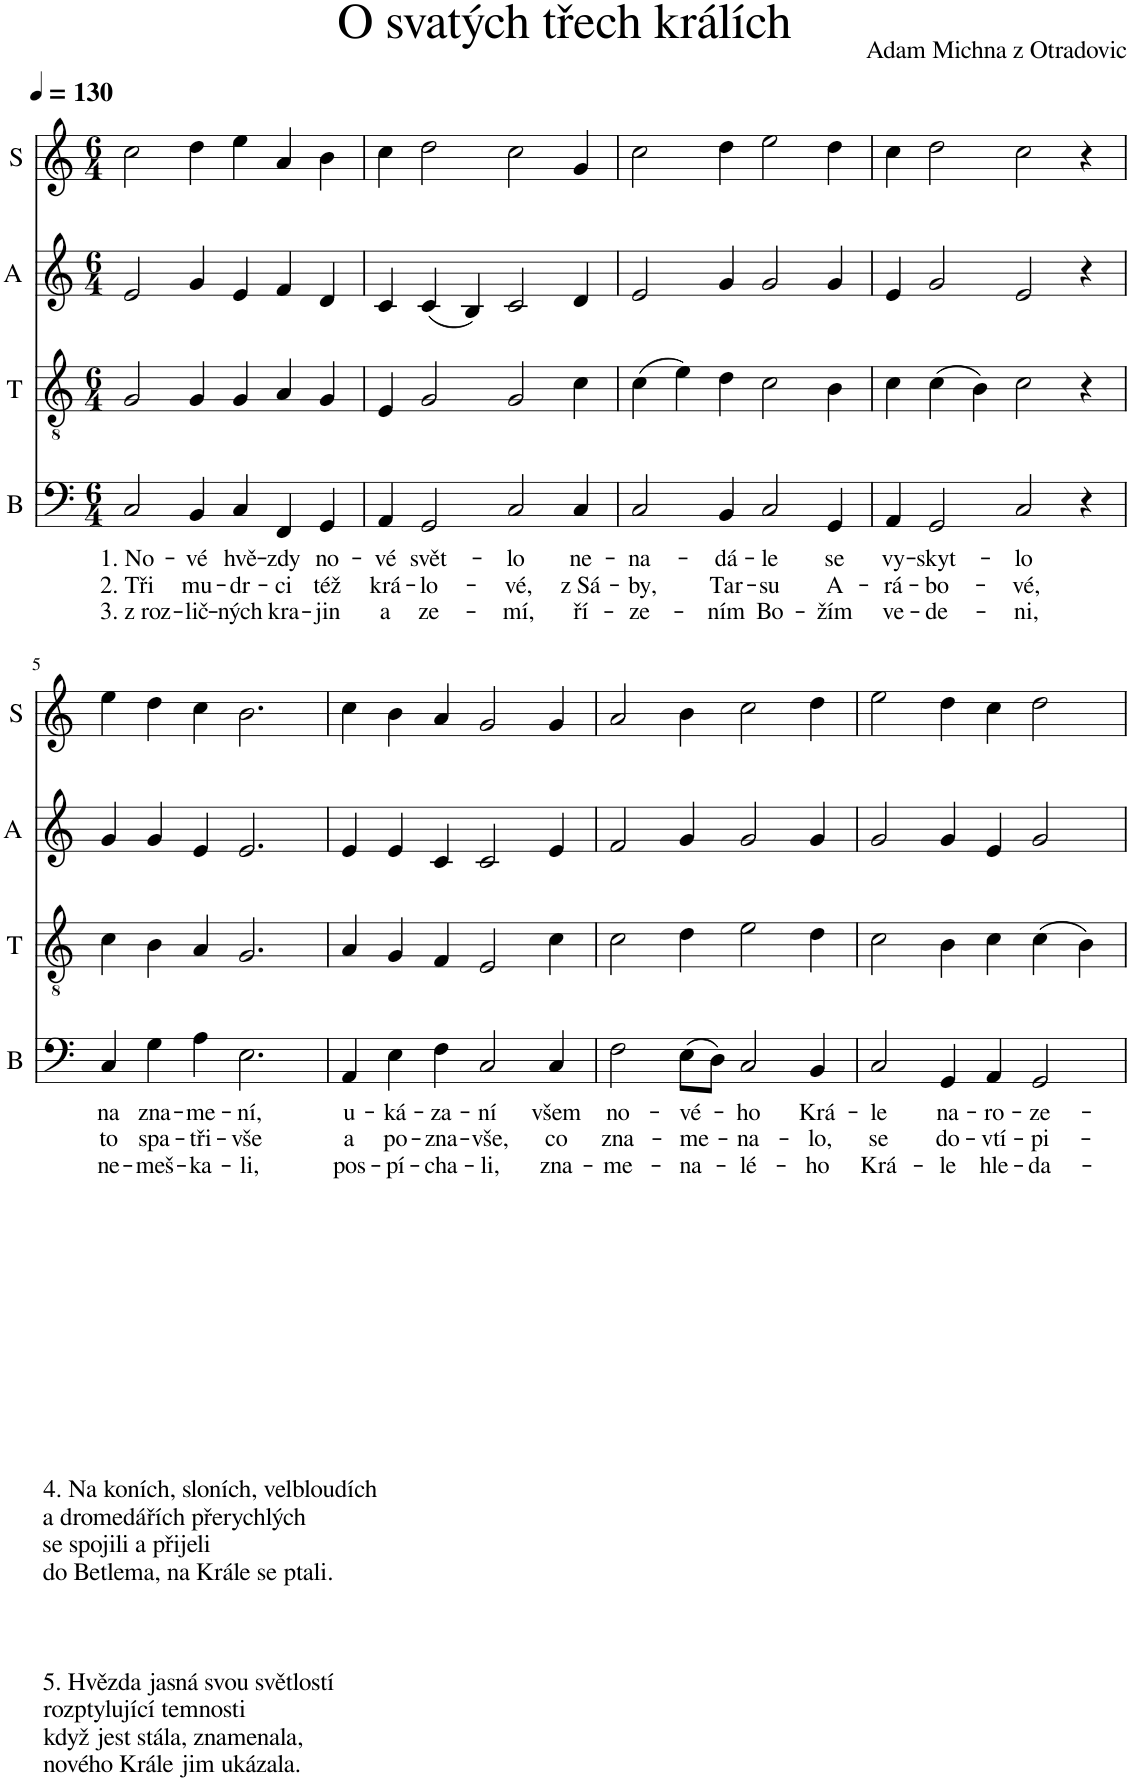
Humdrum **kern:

**kern	**text	**text	**text	**kern	**kern	**kern
*part4	*part4	*part4	*part4	*part3	*part2	*part1
*staff4	*staff4	*staff4	*staff4	*staff3	*staff2	*staff1
*I"B	*	*	*	*I"T	*I"A	*I"S
*I'B	*	*	*	*I'T	*I'A	*I'S
*clefF4	*	*	*	*clefGv2	*clefG2	*clefG2
*k[]	*	*	*	*k[]	*k[]	*k[]
*M6/4	*	*	*	*M6/4	*M6/4	*M6/4
*MM130	*	*	*	*MM130	*MM130	*MM130
=1	=1	=1	=1	=1	=1	=1
!	!LO:LY:b	!LO:LY:b	!LO:LY:b	!	!	!
2C/	1. No-	2. Tři	3. z roz-	2G/	2e/	2cc\
!	!LO:LY:b	!LO:LY:b	!LO:LY:b	!	!	!
4BB/	-vé	mu-	-lič-	4G/	4g/	4dd\
!	!LO:LY:b	!LO:LY:b	!LO:LY:b	!	!	!
4C/	hvě-	-dr-	-ných	4G/	4e/	4ee\
!	!LO:LY:b	!LO:LY:b	!LO:LY:b	!	!	!
4FF/	-zdy	-ci	kra-	4A/	4f/	4a/
!	!LO:LY:b	!LO:LY:b	!LO:LY:b	!	!	!
4GG/	no-	též	-jin	4G/	4d/	4b\
=2	=2	=2	=2	=2	=2	=2
!	!LO:LY:b	!LO:LY:b	!LO:LY:b	!	!	!
4AA/	-vé	krá-	a	4E/	4c/	4cc\
!	!LO:LY:b	!LO:LY:b	!LO:LY:b	!	!	!
2GG/	svět-	-lo-	ze-	2G/	(4c/	2dd\
.	.	.	.	.	4B/)	.
!	!LO:LY:b	!LO:LY:b	!LO:LY:b	!	!	!
2C/	-lo	-vé,	-mí,	2G/	2c/	2cc\
!	!LO:LY:b	!LO:LY:b	!LO:LY:b	!	!	!
4C/	ne-	z Sá-	ří-	4c\	4d/	4g/
=3	=3	=3	=3	=3	=3	=3
!	!LO:LY:b	!LO:LY:b	!LO:LY:b	!	!	!
2C/	-na-	-by,	-ze-	(4c\	2e/	2cc\
.	.	.	.	4e\)	.	.
!	!LO:LY:b	!LO:LY:b	!LO:LY:b	!	!	!
4BB/	-dá-	Tar-	-ním	4d\	4g/	4dd\
!	!LO:LY:b	!LO:LY:b	!LO:LY:b	!	!	!
2C/	-le	-su	Bo-	2c\	2g/	2ee\
!	!LO:LY:b	!LO:LY:b	!LO:LY:b	!	!	!
4GG/	se	A-	-žím	4B\	4g/	4dd\
=4	=4	=4	=4	=4	=4	=4
!	!LO:LY:b	!LO:LY:b	!LO:LY:b	!	!	!
4AA/	vy-	-rá-	ve-	4c\	4e/	4cc\
!	!LO:LY:b	!LO:LY:b	!LO:LY:b	!	!	!
2GG/	-skyt-	-bo-	-de-	(4c\	2g/	2dd\
.	.	.	.	4B\)	.	.
!	!LO:LY:b	!LO:LY:b	!LO:LY:b	!	!	!
2C/	-lo	-vé,	-ni,	2c\	2e/	2cc\
4r	.	.	.	4r	4r	4r
!!LO:LB:g=z
=5	=5	=5	=5	=5	=5	=5
!	!LO:LY:b	!LO:LY:b	!LO:LY:b	!	!	!
4C/	na	to	ne-	4c\	4g/	4ee\
!	!LO:LY:b	!LO:LY:b	!LO:LY:b	!	!	!
4G\	zna-	spa-	-meš-	4B\	4g/	4dd\
!	!LO:LY:b	!LO:LY:b	!LO:LY:b	!	!	!
4A\	-me-	-tři-	-ka-	4A/	4e/	4cc\
!	!LO:LY:b	!LO:LY:b	!LO:LY:b	!	!	!
2.E\	-ní,	-vše	-li,	2.G/	2.e/	2.b\
=6	=6	=6	=6	=6	=6	=6
!	!LO:LY:b	!LO:LY:b	!LO:LY:b	!	!	!
4AA/	u-	a	pos-	4A/	4e/	4cc\
!	!LO:LY:b	!LO:LY:b	!LO:LY:b	!	!	!
4E\	-ká-	po-	-pí-	4G/	4e/	4b\
!	!LO:LY:b	!LO:LY:b	!LO:LY:b	!	!	!
4F\	-za-	-zna-	-cha-	4F/	4c/	4a/
!	!LO:LY:b	!LO:LY:b	!LO:LY:b	!	!	!
2C/	-ní	-vše,	-li,	2E/	2c/	2g/
!	!LO:LY:b	!LO:LY:b	!LO:LY:b	!	!	!
4C/	všem	co	zna-	4c\	4e/	4g/
=7	=7	=7	=7	=7	=7	=7
!	!LO:LY:b	!LO:LY:b	!LO:LY:b	!	!	!
2F\	no-	zna-	-me-	2c\	2f/	2a/
!	!LO:LY:b	!LO:LY:b	!LO:LY:b	!	!	!
(8E\L	-vé-	-me-	-na-	4d\	4g/	4b\
8D\J)	.	.	.	.	.	.
!	!LO:LY:b	!LO:LY:b	!LO:LY:b	!	!	!
2C/	-ho	-na-	-lé-	2e\	2g/	2cc\
!	!LO:LY:b	!LO:LY:b	!LO:LY:b	!	!	!
4BB/	Krá-	-lo,	-ho	4d\	4g/	4dd\
=8	=8	=8	=8	=8	=8	=8
!	!LO:LY:b	!LO:LY:b	!LO:LY:b	!	!	!
2C/	-le	se	Krá-	2c\	2g/	2ee\
!	!LO:LY:b	!LO:LY:b	!LO:LY:b	!	!	!
4GG/	na-	do-	-le	4B\	4g/	4dd\
!	!LO:LY:b	!LO:LY:b	!LO:LY:b	!	!	!
4AA/	-ro-	-vtí-	hle-	4c\	4e/	4cc\
!	!LO:LY:b	!LO:LY:b	!LO:LY:b	!	!	!
2GG/	-ze-	-pi-	-da-	(4c\	2g/	2dd\
.	.	.	.	4B\)	.	.
=	=	=	=	=	=	=
*-	*-	*-	*-	*-	*-	*-
